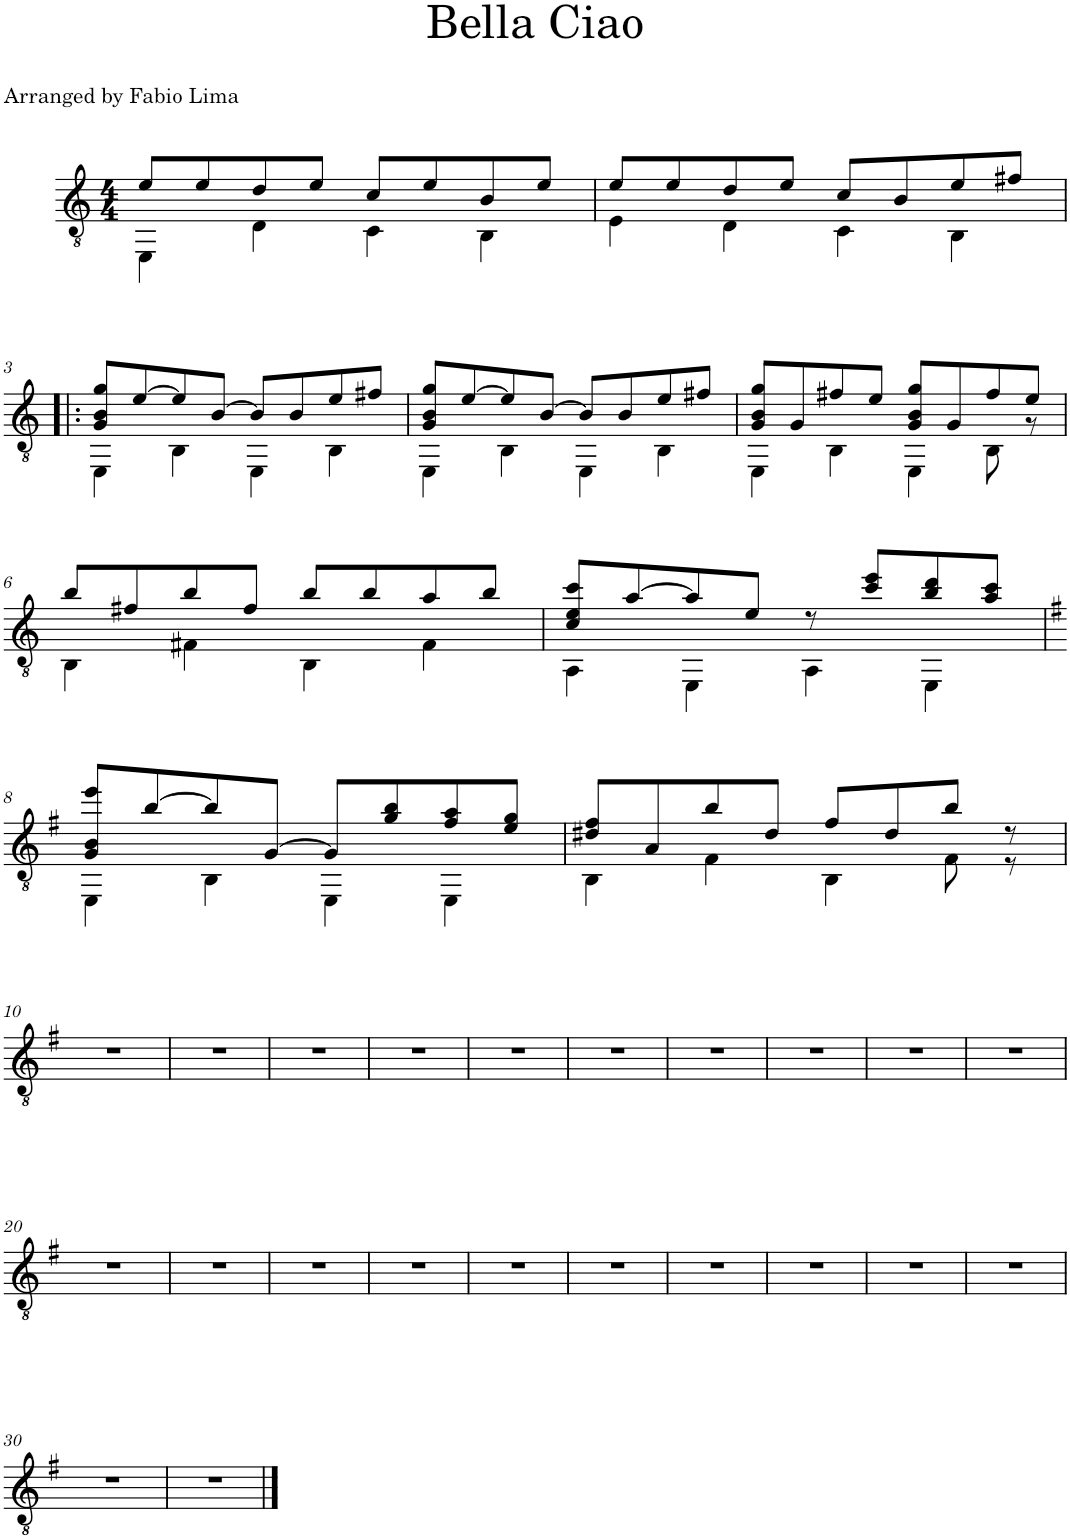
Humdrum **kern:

**kern
*part1
*staff1
*I"Classical Guitar
*I'Guit.
*clefGv2
*k[]
*M4/4
=1
*^
8e/L	4EE\
8e/	.
8d/	4D\
8e/J	.
8c/L	4C\
8e/	.
8B/	4BB\
8e/J	.
=2	=2
8e/L	4E\
8e/	.
8d/	4D\
8e/J	.
8c/L	4C\
8B/	.
8e/	4BB\
8f#X/J	.
!!LO:LB:g=z	!!
=3!|:	=3!|:
8G/ 8B/ 8g/L	4EE\
[8e/	.
8e/]	4BB\
[8B/J	.
8B/L]	4EE\
8B/	.
8e/	4BB\
8f#X/J	.
=4	=4
8G/ 8B/ 8g/L	4EE\
[8e/	.
8e/]	4BB\
[8B/J	.
8B/L]	4EE\
8B/	.
8e/	4BB\
8f#X/J	.
=5	=5
8G/ 8B/ 8g/L	4EE\
8G/	.
8f#X/	4BB\
8e/J	.
8G/ 8B/ 8g/L	4EE\
8G/	.
8f#/	8BB\
8e/J	8r
!!LO:LB:g=z	!!
=6	=6
8b/L	4BB\
8f#X/	.
8b/	4F#X\
8f#/J	.
8b/L	4BB\
8b/	.
8a/	4F#\
8b/J	.
=7	=7
8c/ 8e/ 8cc/L	4AA\
[8a/	.
8a/]	4EE\
8e/J	.
8r	4AA\
8cc/ 8ee/L	.
8b/ 8dd/	4EE\
8a/ 8cc/J	.
!!LO:LB:g=z	!!
=8	=8
*k[f#]	*
8G/ 8B/ 8ee/L	4EE\
[8b/	.
8b/]	4BB\
[8G/J	.
8G/L]	4EE\
8g/ 8b/	.
8f#/ 8a/	4EE\
8e/ 8g/J	.
=9	=9
8d#X/ 8f#/L	4BB\
8A/	.
8b/	4F#\
8d#/J	.
8f#/L	4BB\
8d#/	.
8b/J	8F#\
8r	8r
*v	*v
!!LO:LB:g=z
=10
1r
=11
1r
=12
1r
=13
1r
=14
1r
=15
1r
=16
1r
=17
1r
=18
1r
=19
1r
!!LO:LB:g=z
=20
1r
=21
1r
=22
1r
=23
1r
=24
1r
=25
1r
=26
1r
=27
1r
=28
1r
=29
1r
!!LO:LB:g=z
=30
1r
=31
1r
==
*-
